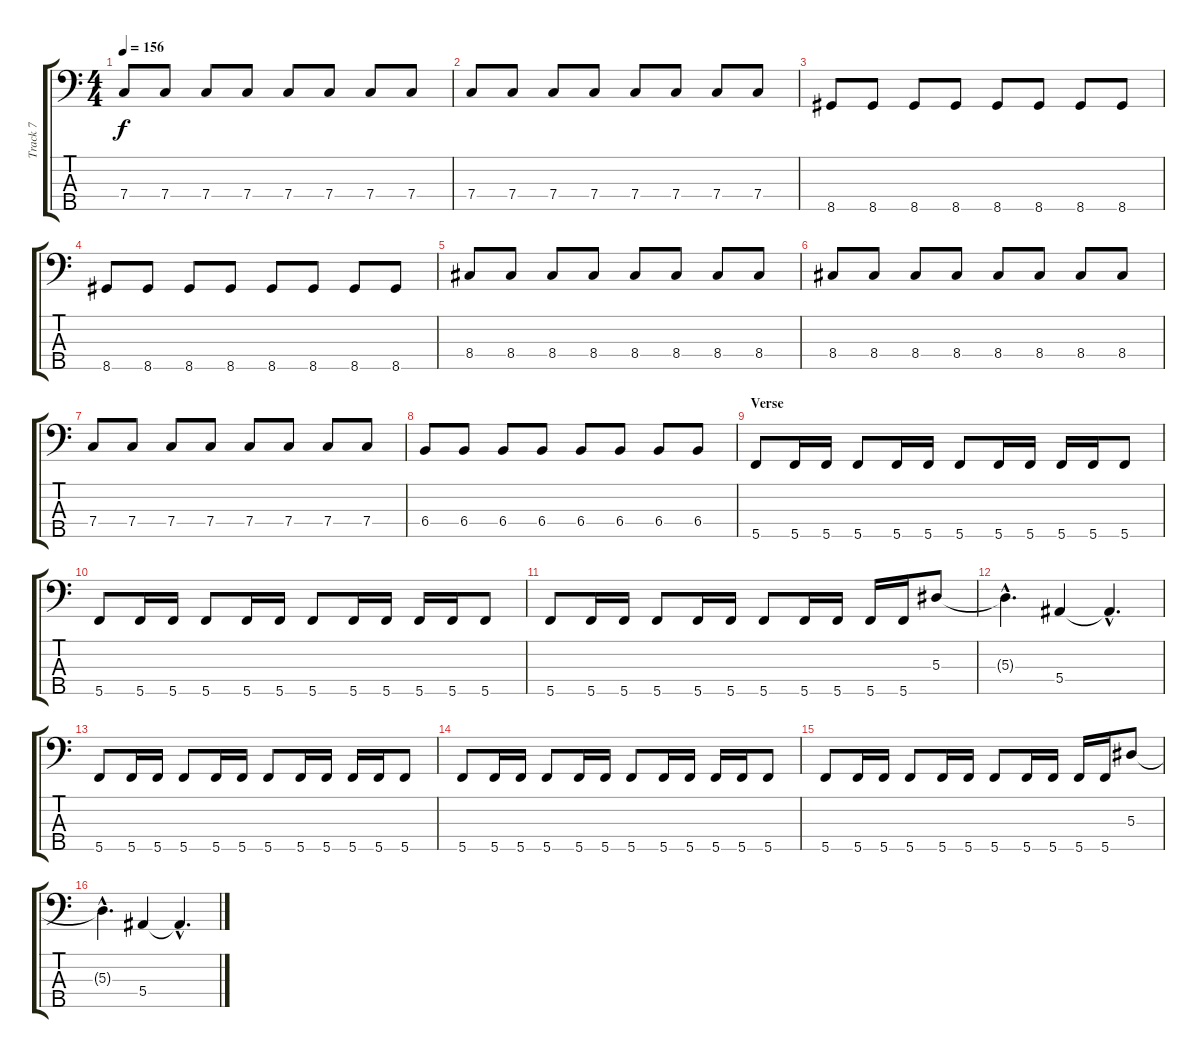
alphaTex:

\track ("Track 7" "Track 7") {instrument electricbasspick}
\staff {score tabs}
\tuning (Ab2 Eb2 Bb1 F1 C1) {hide}
\ts (4 4)
\tempo 156
\clef f4
\ks c
7.4.8{dy f} 7.4.8 7.4.8 7.4.8 7.4.8 7.4.8 7.4.8 7.4.8 |
7.4.8 7.4.8 7.4.8 7.4.8 7.4.8 7.4.8 7.4.8 7.4.8 |
8.5.8 8.5.8 8.5.8 8.5.8 8.5.8 8.5.8 8.5.8 8.5.8 |
8.5.8 8.5.8 8.5.8 8.5.8 8.5.8 8.5.8 8.5.8 8.5.8 |
8.4.8 8.4.8 8.4.8 8.4.8 8.4.8 8.4.8 8.4.8 8.4.8 |
8.4.8 8.4.8 8.4.8 8.4.8 8.4.8 8.4.8 8.4.8 8.4.8 |
7.4.8 7.4.8 7.4.8 7.4.8 7.4.8 7.4.8 7.4.8 7.4.8 |
6.4.8 6.4.8 6.4.8 6.4.8 6.4.8 6.4.8 6.4.8 6.4.8 |
\section ("" "Verse")
5.5.8 5.5.16 5.5.16 5.5.8 5.5.16 5.5.16 5.5.8 5.5.16 5.5.16 5.5.16 5.5.16 5.5.8 |
5.5.8 5.5.16 5.5.16 5.5.8 5.5.16 5.5.16 5.5.8 5.5.16 5.5.16 5.5.16 5.5.16 5.5.8 |
5.5.8 5.5.16 5.5.16 5.5.8 5.5.16 5.5.16 5.5.8 5.5.16 5.5.16 5.5.16 5.5.16 5.3.8 |
5.3{hac t}.4{d} 5.4.4 5.4{hac t}.4{d} |
5.5.8 5.5.16 5.5.16 5.5.8 5.5.16 5.5.16 5.5.8 5.5.16 5.5.16 5.5.16 5.5.16 5.5.8 |
5.5.8 5.5.16 5.5.16 5.5.8 5.5.16 5.5.16 5.5.8 5.5.16 5.5.16 5.5.16 5.5.16 5.5.8 |
5.5.8 5.5.16 5.5.16 5.5.8 5.5.16 5.5.16 5.5.8 5.5.16 5.5.16 5.5.16 5.5.16 5.3.8 |
5.3{hac t}.4{d} 5.4.4 5.4{hac t}.4{d}
